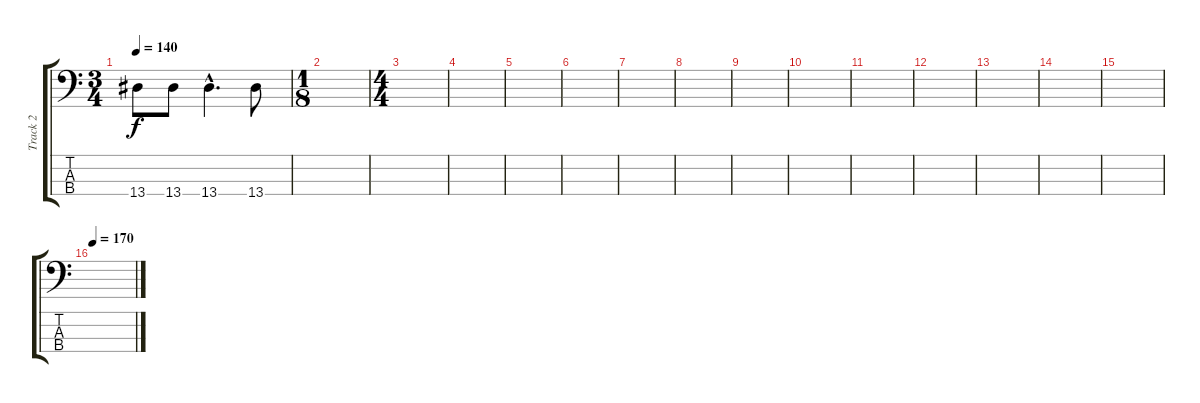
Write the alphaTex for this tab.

\track ("Track 2" "Track 2") {instrument electricbasspick}
\staff {score tabs}
\tuning (G2 D2 A1 D1) {hide}
\ts (3 4)
\tempo 140
\clef f4
\ks c
13.4.8{dy f} 13.4.8 13.4{hac}.4{d} 13.4.8 |
\ts (1 8)
|
\ts (4 4)
|
|
|
|
|
|
|
|
|
|
|
|
|
\tempo 170
